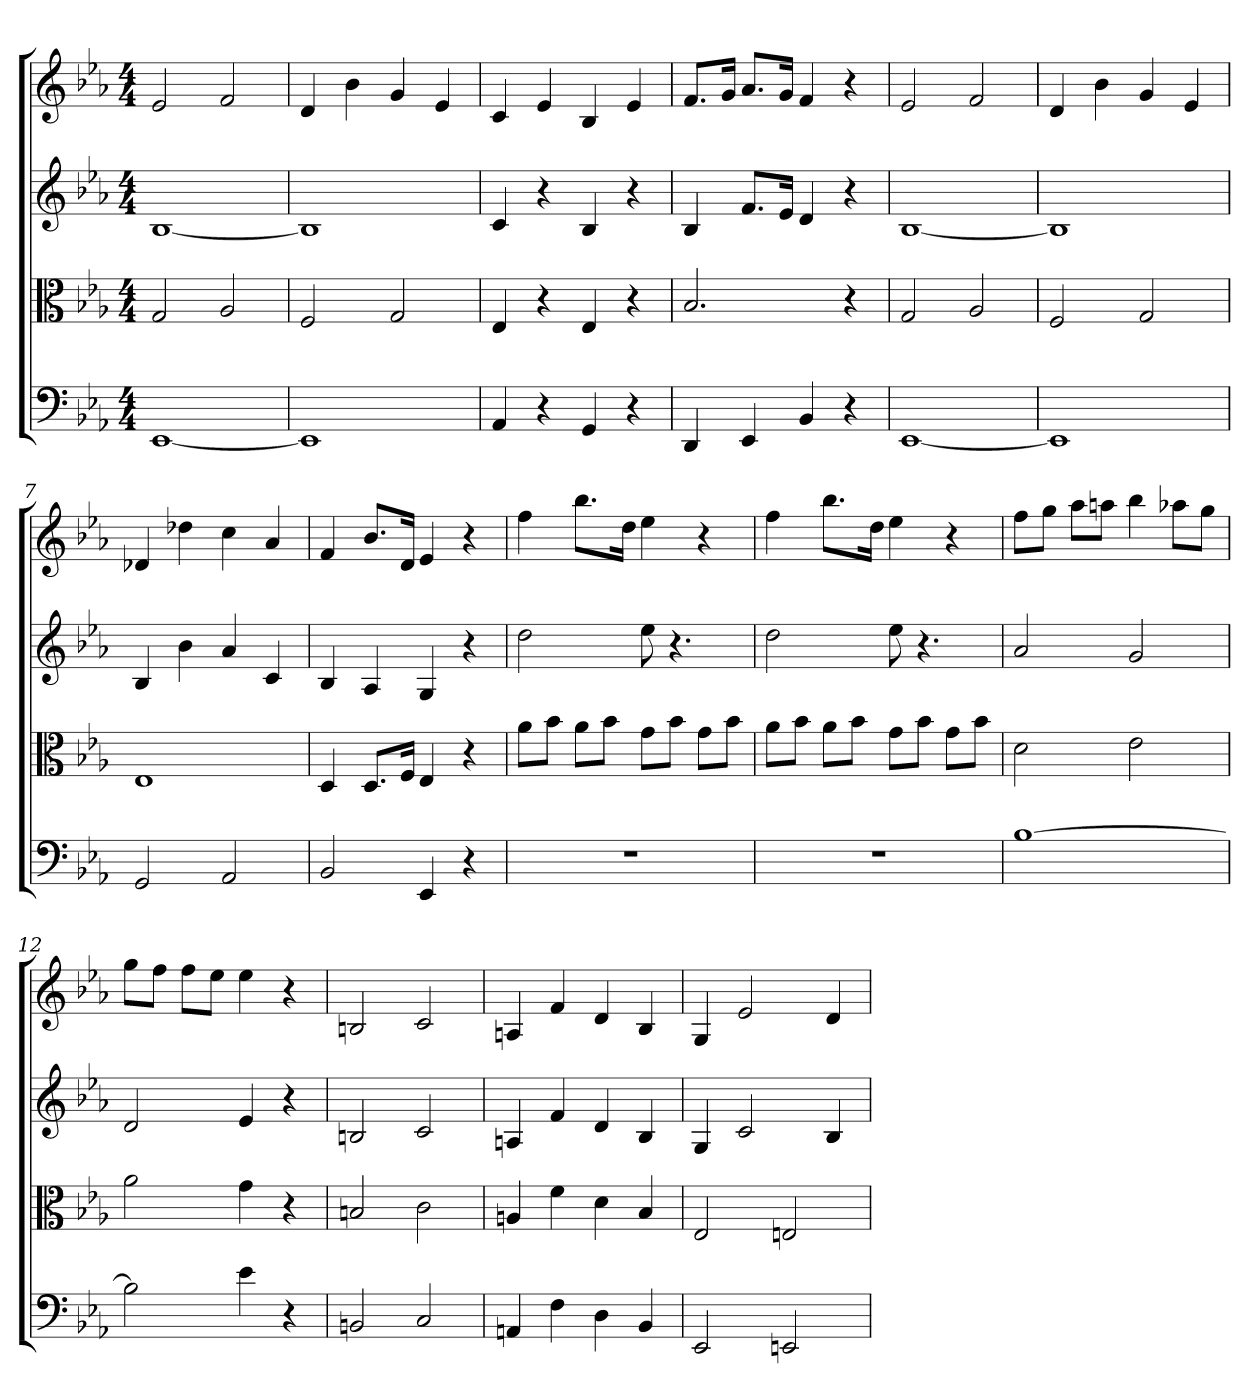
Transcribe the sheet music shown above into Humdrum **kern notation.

**kern	**kern	**kern	**kern
*part4	*part3	*part2	*part1
*staff4	*staff3	*staff2	*staff1
*clefF4	*clefC3	*	*
*k[b-e-a-]	*k[b-e-a-]	*k[b-e-a-]	*k[b-e-a-]
*E-:	*E-:	*E-:	*E-:
*M4/4	*M4/4	*M4/4	*M4/4
=	=	=	=
[1EE-	2G	[1B-	2e-
.	2A-	.	2f
=2	=2	=2	=2
1EE-]	2F	1B-]	4d
.	.	.	4b-
.	2G	.	4g
.	.	.	4e-
=3	=3	=3	=3
4AA-	4E-	4c	4c
4r	4r	4r	4e-
4GG	4E-	4B-	4B-
4r	4r	4r	4e-
=4	=4	=4	=4
4DD	2.B-	4B-	8.fL
.	.	.	16gJk
4EE-	.	8.fL	8.a-L
.	.	16e-Jk	16gJk
4BB-	.	4d	4f
4r	4r	4r	4r
=5	=5	=5	=5
[1EE-	2G	[1B-	2e-
.	2A-	.	2f
=6	=6	=6	=6
1EE-]	2F	1B-]	4d
.	.	.	4b-
.	2G	.	4g
.	.	.	4e-
=7	=7	=7	=7
2GG	1E-	4B-	4d-X
.	.	4b-	4dd-X
2AA-	.	4a-	4cc
.	.	4c	4a-
=8	=8	=8	=8
2BB-	4D	4B-	4f
.	8.D/L	4A-	8.b-L
.	16F/Jk	.	16dJk
4EE-	4E-	4G	4e-
4r	4r	4r	4r
=9	=9	=9	=9
1r	8a-\L	2dd	4ff
.	8b-\J	.	.
.	8a-\L	.	8.bb-L
.	8b-\J	.	.
.	.	.	16ddJk
.	8g\L	8ee-	4ee-
.	8b-\J	4.r	.
.	8g\L	.	4r
.	8b-\J	.	.
=10	=10	=10	=10
1r	8a-\L	2dd	4ff
.	8b-\J	.	.
.	8a-\L	.	8.bb-L
.	8b-\J	.	.
.	.	.	16ddJk
.	8g\L	8ee-	4ee-
.	8b-\J	4.r	.
.	8g\L	.	4r
.	8b-\J	.	.
=11	=11	=11	=11
[1B-	2d	2a-	8ffL
.	.	.	8ggJ
.	.	.	8aa-L
.	.	.	8aanJ
.	2e-	2g	4bb-
.	.	.	8aa-XL
.	.	.	8ggJ
=12	=12	=12	=12
2B-]	2a-	2d	8ggL
.	.	.	8ffJ
.	.	.	8ffL
.	.	.	8ee-J
4e-	4g	4e-	4ee-
4r	4r	4r	4r
=13	=13	=13	=13
2BBn	2Bn	2Bn	2Bn
2C	2c	2c	2c
=14	=14	=14	=14
4AAn	4An	4An	4An
4F	4f	4f	4f
4D	4d	4d	4d
4BB-	4B-	4B-	4B-
=15	=15	=15	=15
2EE-	2E-	4G	4G
.	.	2c	2e-
2EEn	2En	.	.
.	.	4B-	4d
=	=	=	=
*-	*-	*-	*-
